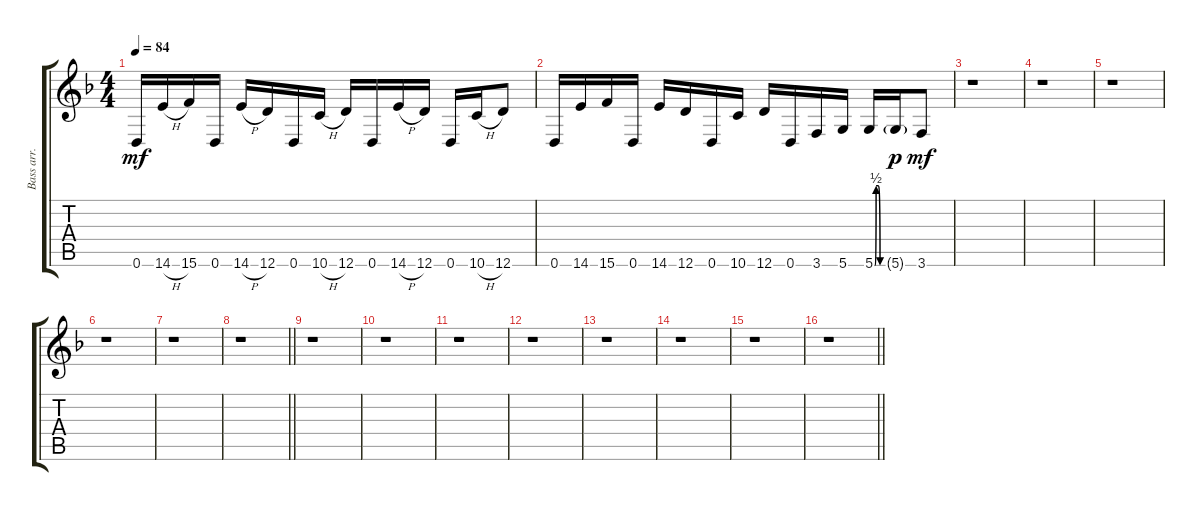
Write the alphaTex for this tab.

\track ("Bass arr. for gtr." "Bass arr. ") {instrument electricbassfinger bank 125}
\staff {score tabs}
\tuning (E4 B3 G3 D3 A2 D2) {hide}
\ts (4 4)
\tempo 84
\clef g2
\ks f
0.6.16{dy mf instrument electricbassfinger} 14.6{h}.16 15.6.16 0.6.16 14.6{h}.16 12.6.16 0.6.16 10.6{h}.16 12.6.16 0.6.16 14.6{h}.16 12.6.16 0.6.16 10.6{h}.16 12.6.8 |
0.6.16 14.6.16 15.6.16 0.6.16 14.6.16 12.6.16 0.6.16 10.6.16 12.6.16 0.6.16 3.6.16 5.6.16 5.6{be (custom 0 0 10 2 25 2 40 0 60 0)}.16 5.6{g}.16{dy p} 3.6.8{dy mf} |
r.1 |
r.1 |
r.1 |
r.1 |
r.1 |
\barLineRight lightlight
r.1 |
r.1 |
r.1 |
r.1 |
r.1 |
r.1 |
r.1 |
r.1 |
\barLineRight lightlight
r.1
